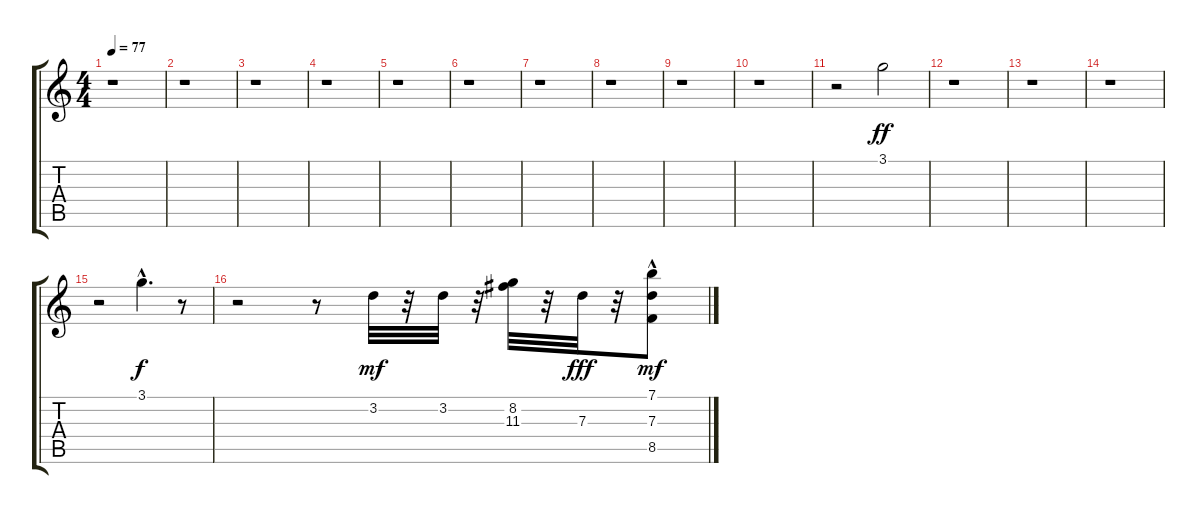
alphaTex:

\track "" {instrument distortionguitar}
\staff {score tabs}
\tuning (E4 B3 G3 D3 A2 E2) {hide}
\ts (4 4)
\tempo 77
\clef g2
\ks c
r.1{dy f} |
r.1 |
r.1 |
r.1 |
r.1 |
r.1 |
r.1 |
r.1 |
r.1 |
r.1 |
r.2 3.1.2{dy ff} |
r.1 |
r.1 |
r.1 |
r.2 3.1{hac}.4{d dy f} r.8 |
r.2 r.8 3.2.32{dy mf} r.32 3.2.32 r.32 (8.2 11.3).32 r.32 7.3.32{dy fff} r.32 (7.1 7.3 8.5{hac}).8{dy mf}
